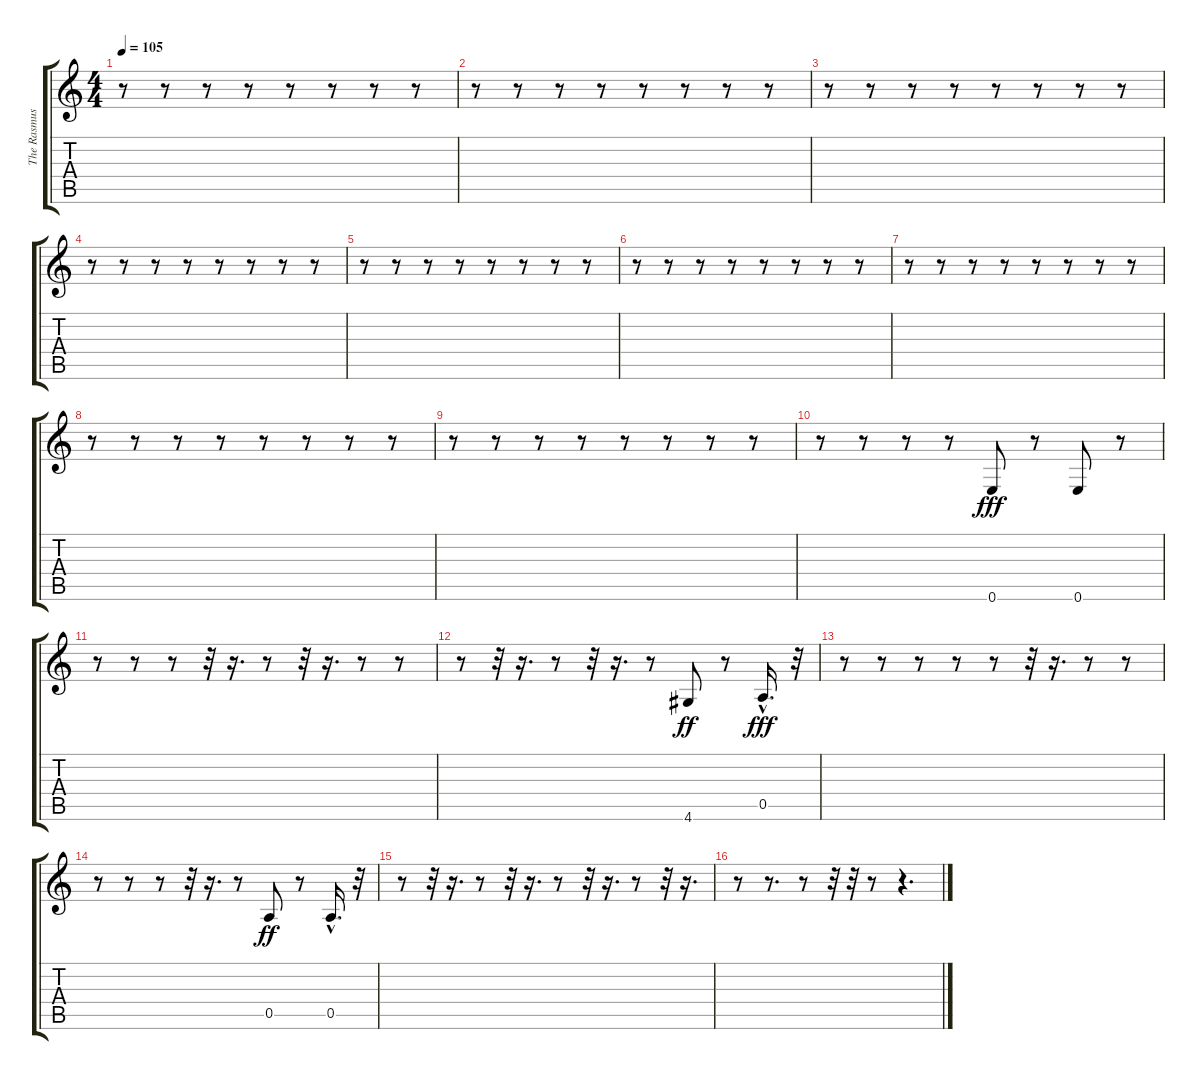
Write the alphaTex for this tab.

\track ("The Rasmus" "The Rasmus") {instrument electricbassfinger}
\staff {score tabs}
\tuning (E4 B3 G3 D3 A2 E2) {hide}
\ts (4 4)
\tempo 105
\clef g2
\ks c
r.8{dy fff} r.8 r.8 r.8 r.8 r.8 r.8 r.8 |
r.8 r.8 r.8 r.8 r.8 r.8 r.8 r.8 |
r.8 r.8 r.8 r.8 r.8 r.8 r.8 r.8 |
r.8 r.8 r.8 r.8 r.8 r.8 r.8 r.8 |
r.8 r.8 r.8 r.8 r.8 r.8 r.8 r.8 |
r.8 r.8 r.8 r.8 r.8 r.8 r.8 r.8 |
r.8 r.8 r.8 r.8 r.8 r.8 r.8 r.8 |
r.8 r.8 r.8 r.8 r.8 r.8 r.8 r.8 |
r.8 r.8 r.8 r.8 r.8 r.8 r.8 r.8 |
r.8 r.8 r.8 r.8 0.6.8 r.8 0.6.8 r.8 |
r.8 r.8 r.8 r.32 r.16{d} r.8 r.32 r.16{d} r.8 r.8 |
r.8 r.32 r.16{d} r.8 r.32 r.16{d} r.8 4.6.8{dy ff} r.8 0.5{hac}.16{d dy fff} r.32 |
r.8 r.8 r.8 r.8 r.8 r.32 r.16{d} r.8 r.8 |
r.8 r.8 r.8 r.32 r.16{d} r.8 0.5.8{dy ff} r.8 0.5{hac}.16{d} r.32 |
r.8 r.32 r.16{d} r.8 r.32 r.16{d} r.8 r.32 r.16{d} r.8 r.32 r.16{d} |
r.8 r.8{d} r.8 r.32 r.32 r.8 r.4{d}
